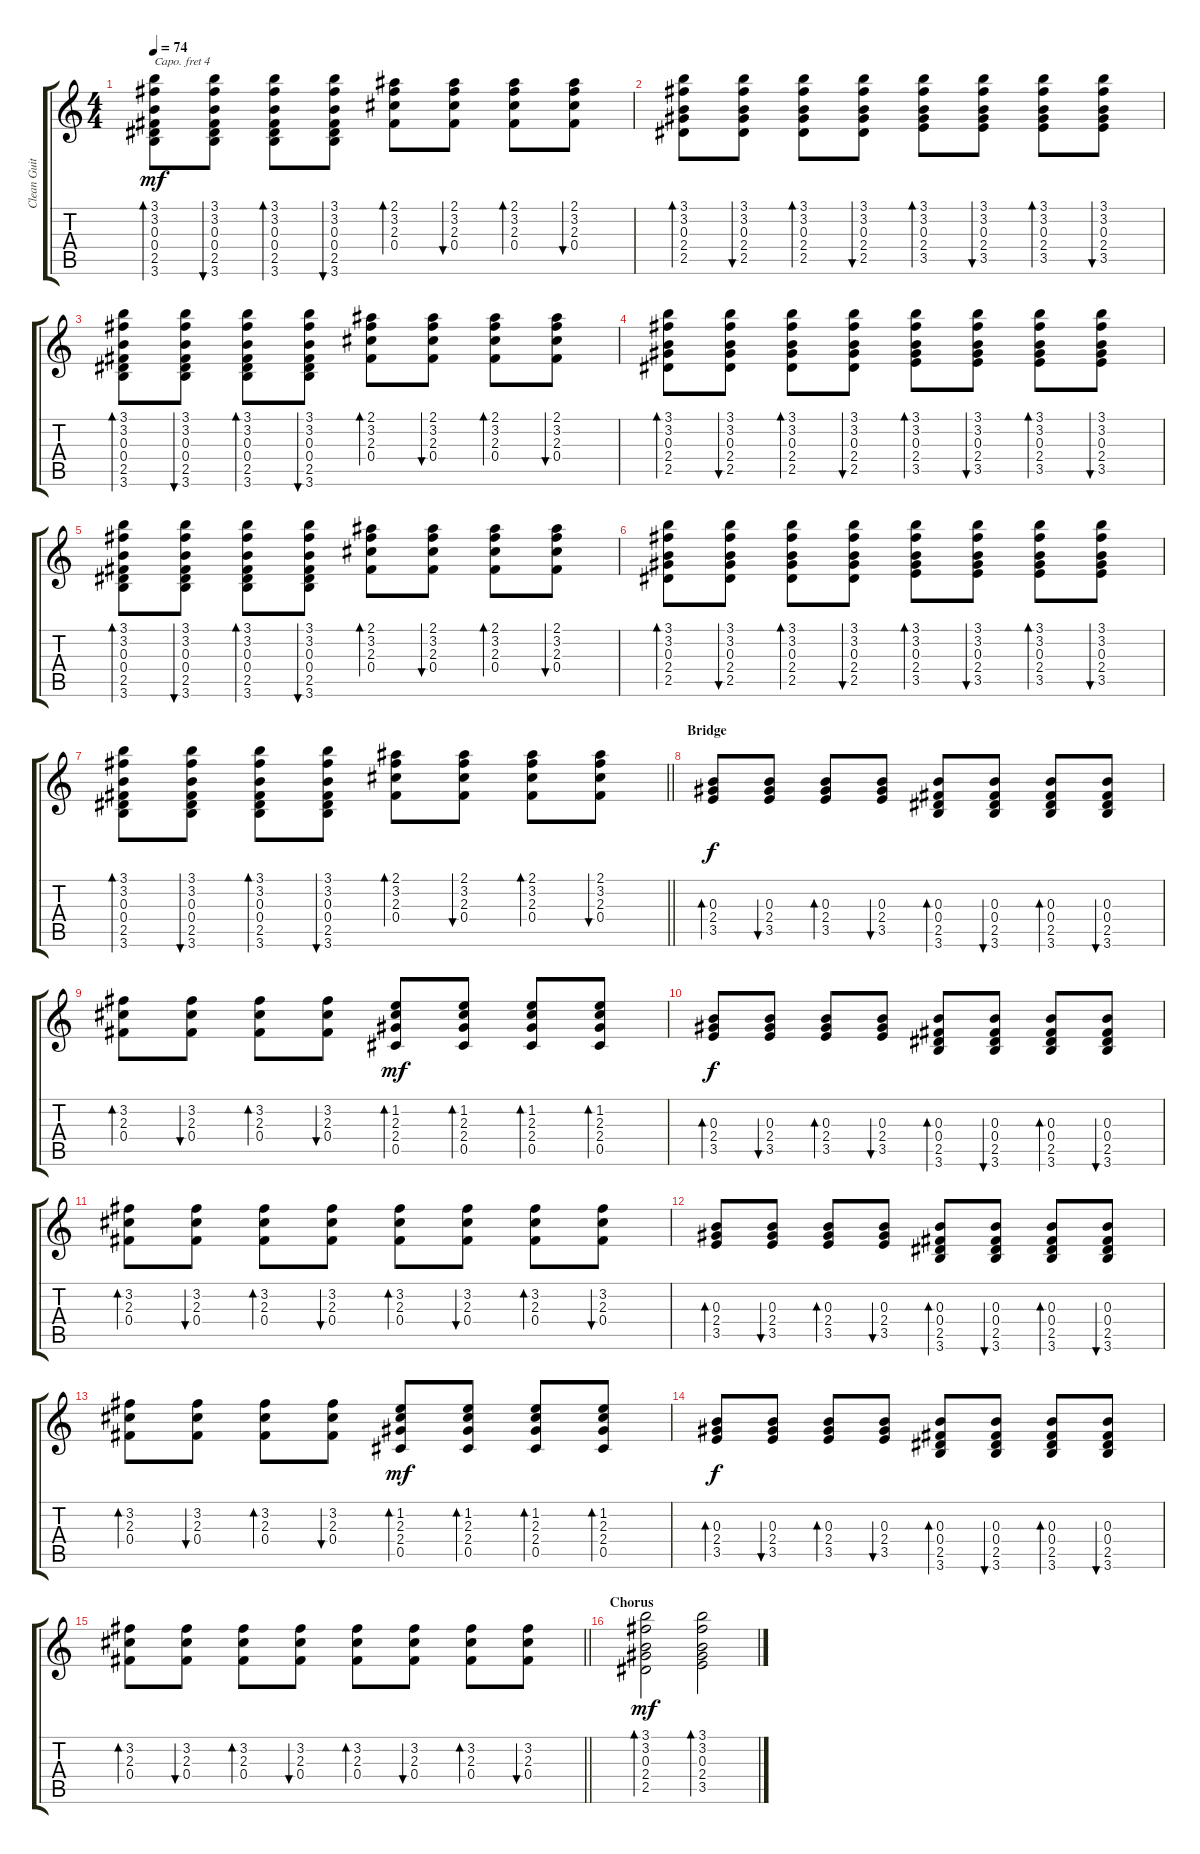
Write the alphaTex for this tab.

\track ("Clean Guitar" "Clean Guit") {instrument electricguitarjazz}
\staff {score tabs}
\capo 4
\tuning (E4 B3 G3 D3 A2 E2) {hide}
\ts (4 4)
\tempo 74
\clef g2
\ks c
(3.1 3.2 0.3 0.4 2.5 3.6).8{bd 30 dy mf} (3.1 3.2 0.3 0.4 2.5 3.6).8{bu 30} (3.1 3.2 0.3 0.4 2.5 3.6).8{bd 30} (3.1 3.2 0.3 0.4 2.5 3.6).8{bu 30} (2.1 3.2 2.3 0.4).8{bd 30} (2.1 3.2 2.3 0.4).8{bu 30} (2.1 3.2 2.3 0.4).8{bd 30} (2.1 3.2 2.3 0.4).8{bu 30} |
(3.1 3.2 0.3 2.4 2.5).8{bd 30} (3.1 3.2 0.3 2.4 2.5).8{bu 30} (3.1 3.2 0.3 2.4 2.5).8{bd 30} (3.1 3.2 0.3 2.4 2.5).8{bu 30} (3.1 3.2 0.3 2.4 3.5).8{bd 30} (3.1 3.2 0.3 2.4 3.5).8{bu 30} (3.1 3.2 0.3 2.4 3.5).8{bd 30} (3.1 3.2 0.3 2.4 3.5).8{bu 30} |
(3.1 3.2 0.3 0.4 2.5 3.6).8{bd 30} (3.1 3.2 0.3 0.4 2.5 3.6).8{bu 30} (3.1 3.2 0.3 0.4 2.5 3.6).8{bd 30} (3.1 3.2 0.3 0.4 2.5 3.6).8{bu 30} (2.1 3.2 2.3 0.4).8{bd 30} (2.1 3.2 2.3 0.4).8{bu 30} (2.1 3.2 2.3 0.4).8{bd 30} (2.1 3.2 2.3 0.4).8{bu 30} |
(3.1 3.2 0.3 2.4 2.5).8{bd 30} (3.1 3.2 0.3 2.4 2.5).8{bu 30} (3.1 3.2 0.3 2.4 2.5).8{bd 30} (3.1 3.2 0.3 2.4 2.5).8{bu 30} (3.1 3.2 0.3 2.4 3.5).8{bd 30} (3.1 3.2 0.3 2.4 3.5).8{bu 30} (3.1 3.2 0.3 2.4 3.5).8{bd 30} (3.1 3.2 0.3 2.4 3.5).8{bu 30} |
(3.1 3.2 0.3 0.4 2.5 3.6).8{bd 30} (3.1 3.2 0.3 0.4 2.5 3.6).8{bu 30} (3.1 3.2 0.3 0.4 2.5 3.6).8{bd 30} (3.1 3.2 0.3 0.4 2.5 3.6).8{bu 30} (2.1 3.2 2.3 0.4).8{bd 30} (2.1 3.2 2.3 0.4).8{bu 30} (2.1 3.2 2.3 0.4).8{bd 30} (2.1 3.2 2.3 0.4).8{bu 30} |
(3.1 3.2 0.3 2.4 2.5).8{bd 30} (3.1 3.2 0.3 2.4 2.5).8{bu 30} (3.1 3.2 0.3 2.4 2.5).8{bd 30} (3.1 3.2 0.3 2.4 2.5).8{bu 30} (3.1 3.2 0.3 2.4 3.5).8{bd 30} (3.1 3.2 0.3 2.4 3.5).8{bu 30} (3.1 3.2 0.3 2.4 3.5).8{bd 30} (3.1 3.2 0.3 2.4 3.5).8{bu 30} |
\barLineRight lightlight
(3.1 3.2 0.3 0.4 2.5 3.6).8{bd 30} (3.1 3.2 0.3 0.4 2.5 3.6).8{bu 30} (3.1 3.2 0.3 0.4 2.5 3.6).8{bd 30} (3.1 3.2 0.3 0.4 2.5 3.6).8{bu 30} (2.1 3.2 2.3 0.4).8{bd 30} (2.1 3.2 2.3 0.4).8{bu 30} (2.1 3.2 2.3 0.4).8{bd 30} (2.1 3.2 2.3 0.4).8{bu 30} |
\section ("" "Bridge")
(0.3 2.4 3.5).8{bd 30 dy f} (0.3 2.4 3.5).8{bu 30} (0.3 2.4 3.5).8{bd 30} (0.3 2.4 3.5).8{bu 30} (0.3 0.4 2.5 3.6).8{bd 30} (0.3 0.4 2.5 3.6).8{bu 30} (0.3 0.4 2.5 3.6).8{bd 30} (0.3 0.4 2.5 3.6).8{bu 30} |
(3.2 2.3 0.4).8{bd 30} (3.2 2.3 0.4).8{bu 30} (3.2 2.3 0.4).8{bd 30} (3.2 2.3 0.4).8{bu 30} (1.2 2.3 2.4 0.5).8{bd 30 dy mf} (1.2 2.3 2.4 0.5).8{bd 30} (1.2 2.3 2.4 0.5).8{bd 30} (1.2 2.3 2.4 0.5).8{bd 30} |
(0.3 2.4 3.5).8{bd 30 dy f} (0.3 2.4 3.5).8{bu 30} (0.3 2.4 3.5).8{bd 30} (0.3 2.4 3.5).8{bu 30} (0.3 0.4 2.5 3.6).8{bd 30} (0.3 0.4 2.5 3.6).8{bu 30} (0.3 0.4 2.5 3.6).8{bd 30} (0.3 0.4 2.5 3.6).8{bu 30} |
(3.2 2.3 0.4).8{bd 30} (3.2 2.3 0.4).8{bu 30} (3.2 2.3 0.4).8{bd 30} (3.2 2.3 0.4).8{bu 30} (3.2 2.3 0.4).8{bd 30} (3.2 2.3 0.4).8{bu 30} (3.2 2.3 0.4).8{bd 30} (3.2 2.3 0.4).8{bu 30} |
(0.3 2.4 3.5).8{bd 30} (0.3 2.4 3.5).8{bu 30} (0.3 2.4 3.5).8{bd 30} (0.3 2.4 3.5).8{bu 30} (0.3 0.4 2.5 3.6).8{bd 30} (0.3 0.4 2.5 3.6).8{bu 30} (0.3 0.4 2.5 3.6).8{bd 30} (0.3 0.4 2.5 3.6).8{bu 30} |
(3.2 2.3 0.4).8{bd 30} (3.2 2.3 0.4).8{bu 30} (3.2 2.3 0.4).8{bd 30} (3.2 2.3 0.4).8{bu 30} (1.2 2.3 2.4 0.5).8{bd 30 dy mf} (1.2 2.3 2.4 0.5).8{bd 30} (1.2 2.3 2.4 0.5).8{bd 30} (1.2 2.3 2.4 0.5).8{bd 30} |
(0.3 2.4 3.5).8{bd 30 dy f} (0.3 2.4 3.5).8{bu 30} (0.3 2.4 3.5).8{bd 30} (0.3 2.4 3.5).8{bu 30} (0.3 0.4 2.5 3.6).8{bd 30} (0.3 0.4 2.5 3.6).8{bu 30} (0.3 0.4 2.5 3.6).8{bd 30} (0.3 0.4 2.5 3.6).8{bu 30} |
\barLineRight lightlight
(3.2 2.3 0.4).8{bd 30} (3.2 2.3 0.4).8{bu 30} (3.2 2.3 0.4).8{bd 30} (3.2 2.3 0.4).8{bu 30} (3.2 2.3 0.4).8{bd 30} (3.2 2.3 0.4).8{bu 30} (3.2 2.3 0.4).8{bd 30} (3.2 2.3 0.4).8{bu 30} |
\section ("" "Chorus")
(3.1 3.2 0.3 2.4 2.5).2{bd 30 dy mf} (3.1 3.2 0.3 2.4 3.5).2{bd 30}
